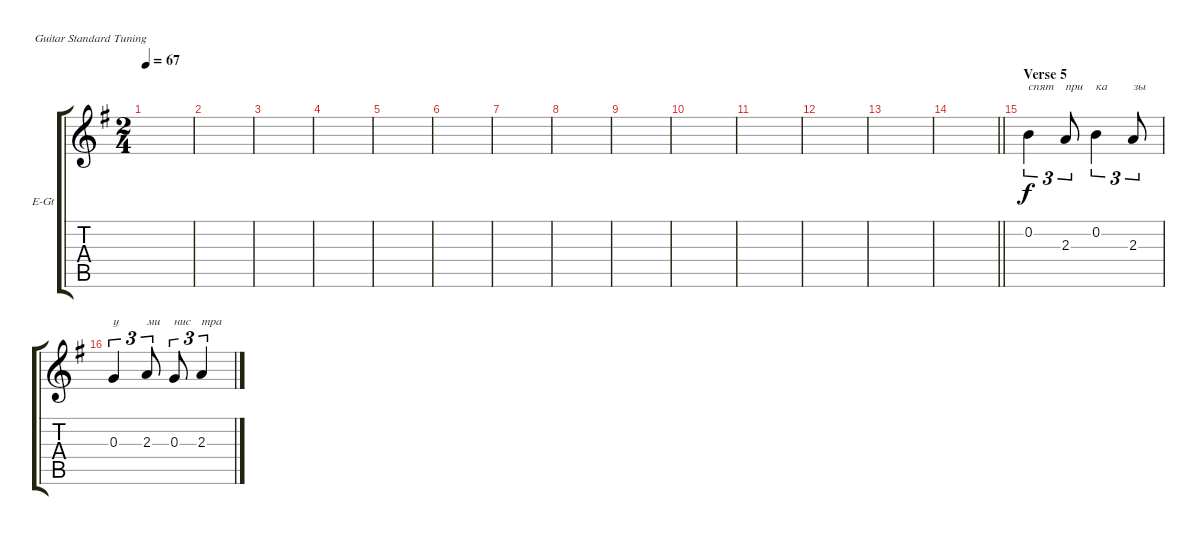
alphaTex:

\bracketExtendMode groupsimilarinstruments
\firstSystemTrackNameOrientation horizontal
\otherSystemsTrackNameOrientation horizontal
\track ("vocal 1 (Artur Potemkin)" "E-Gt") {instrument electricguitarclean}
\staff {score tabs}
\tuning (E4 B3 G3 D3 A2 E2)
\ts (2 4)
\tempo 67
\clef g2
\scale
0.333333
\ks eminor
|
\scale
0.333333 |
\scale
0.333333 |
\scale
0.333333 |
\scale
0.333333 |
\scale
0.333333 |
\scale
0.333333 |
\scale
0.333333 |
\scale
0.333333 |
\scale
0.333333 |
\scale
0.333333 |
\scale
0.333333 |
\scale
0.333333 |
\scale
0.333333
\barLineRight lightlight
|
\section ("" "Verse 5")
\scale
0.333333 0.2.4{tu (3 2) txt "спят"} 2.3.8{tu (3 2) txt "при"} 0.2.4{tu (3 2) txt "ка"} 2.3.8{tu (3 2) txt "зы"} |
\scale
0.333333 0.3.4{tu (3 2) txt "у"} 2.3.8{tu (3 2) txt "ми"} 0.3.8{tu (3 2) txt "нис"} 2.3.4{tu (3 2) txt "тра"}
